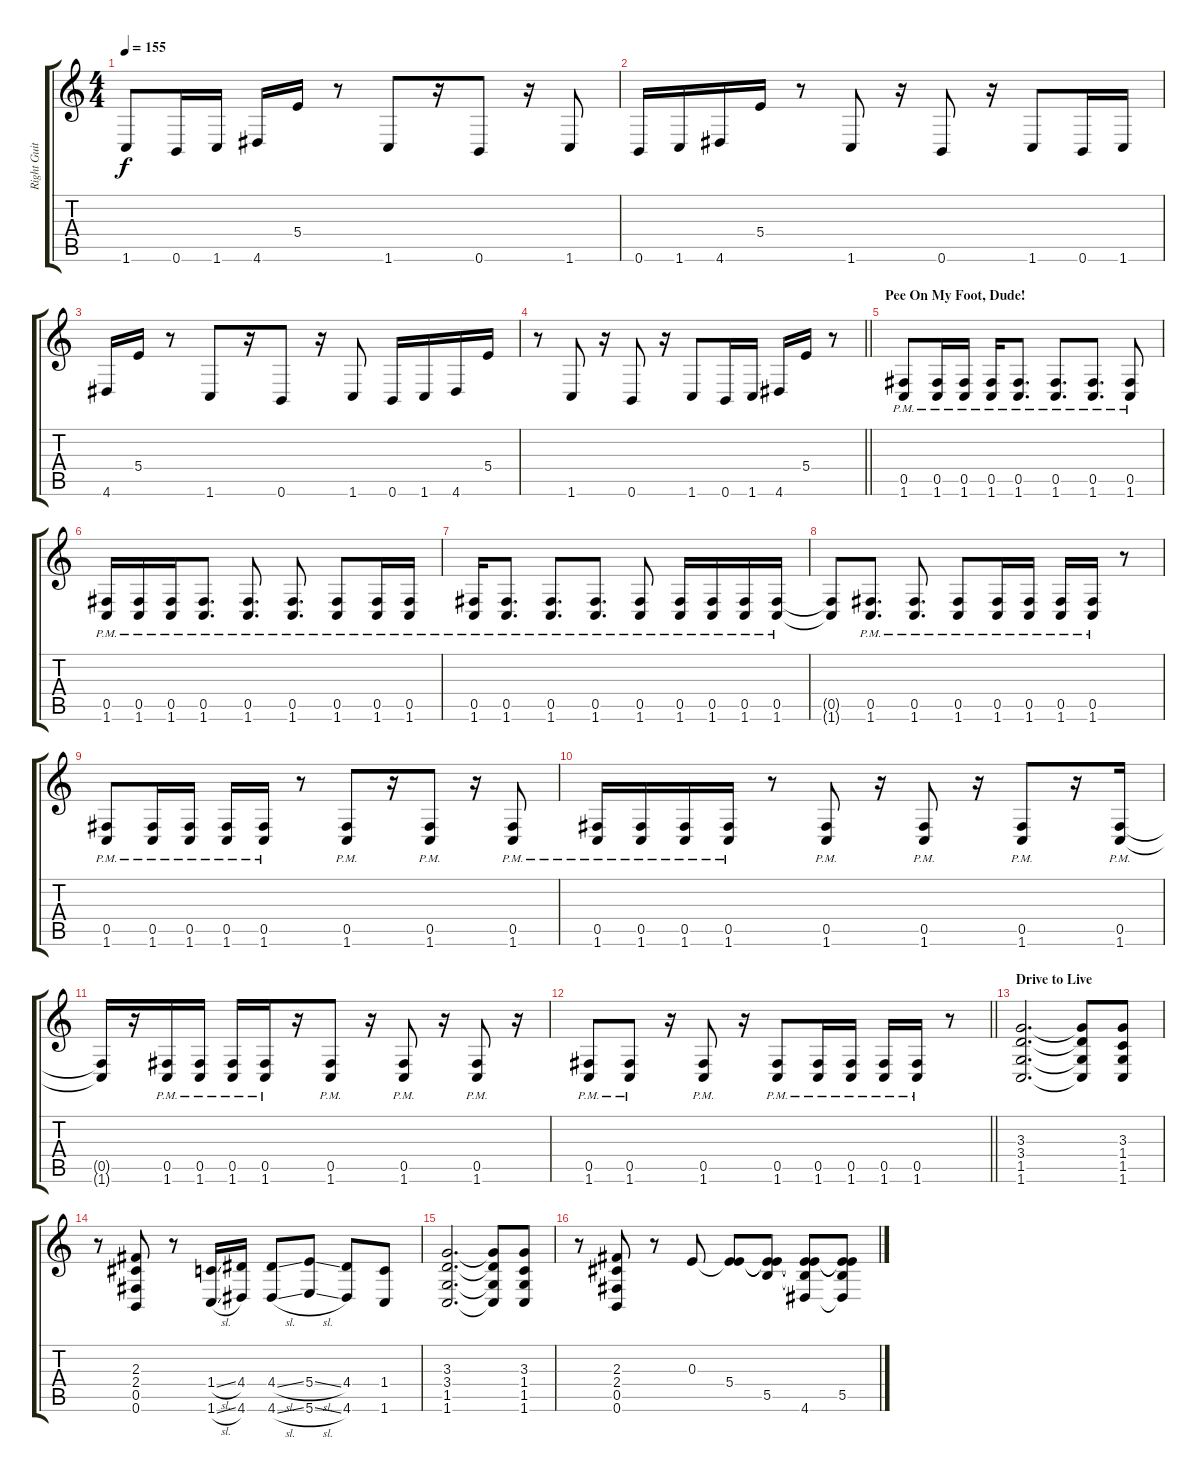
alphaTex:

\track ("Right Guitar" "Right Guit") {instrument distortionguitar}
\staff {score tabs}
\tuning (Db4 Ab3 E3 B2 Gb2 B1) {hide}
\ts (4 4)
\tempo 155
\clef g2
\ks c
1.6.8{dy f} 0.6.16 1.6.16 4.6.16 5.4.16 r.8 1.6.8 r.16 0.6.8 r.16 1.6.8 |
0.6.16 1.6.16 4.6.16 5.4.16 r.8 1.6.8 r.16 0.6.8 r.16 1.6.8 0.6.16 1.6.16 |
4.6.16 5.4.16 r.8 1.6.8 r.16 0.6.8 r.16 1.6.8 0.6.16 1.6.16 4.6.16 5.4.16 |
\barLineRight lightlight
r.8 1.6.8 r.16 0.6.8 r.16 1.6.8 0.6.16 1.6.16 4.6.16 5.4.16 r.8 |
\section ("" "Pee On My Foot, Dude!")
(0.5{pm} 1.6{pm}).8 (0.5{pm} 1.6{pm}).16 (0.5{pm} 1.6{pm}).16 (0.5{pm} 1.6{pm}).16 (0.5{pm} 1.6{pm}).8{d} (0.5{pm} 1.6{pm}).8{d} (0.5{pm} 1.6{pm}).8{d} (0.5{pm} 1.6{pm}).8 |
(0.5{pm} 1.6{pm}).16 (0.5{pm} 1.6{pm}).16 (0.5{pm} 1.6{pm}).16 (0.5{pm} 1.6{pm}).8{d} (0.5{pm} 1.6{pm}).8{d} (0.5{pm} 1.6{pm}).8{d} (0.5{pm} 1.6{pm}).8 (0.5{pm} 1.6{pm}).16 (0.5{pm} 1.6{pm}).16 |
(0.5{pm} 1.6{pm}).16 (0.5{pm} 1.6{pm}).8{d} (0.5{pm} 1.6{pm}).8{d} (0.5{pm} 1.6{pm}).8{d} (0.5{pm} 1.6{pm}).8 (0.5{pm} 1.6{pm}).16 (0.5{pm} 1.6{pm}).16 (0.5{pm} 1.6{pm}).16 (0.5{pm} 1.6{pm}).16 |
(0.5{t} 1.6{t}).8 (0.5{pm} 1.6{pm}).8{d} (0.5{pm} 1.6{pm}).8{d} (0.5{pm} 1.6{pm}).8 (0.5{pm} 1.6{pm}).16 (0.5{pm} 1.6{pm}).16 (0.5{pm} 1.6{pm}).16 (0.5{pm} 1.6{pm}).16 r.8 |
(0.5{pm} 1.6{pm}).8 (0.5{pm} 1.6{pm}).16 (0.5{pm} 1.6{pm}).16 (0.5{pm} 1.6{pm}).16 (0.5{pm} 1.6{pm}).16 r.8 (0.5{pm} 1.6{pm}).8 r.16 (0.5{pm} 1.6{pm}).8 r.16 (0.5{pm} 1.6{pm}).8 |
(0.5{pm} 1.6{pm}).16 (0.5{pm} 1.6{pm}).16 (0.5{pm} 1.6{pm}).16 (0.5{pm} 1.6{pm}).16 r.8 (0.5{pm} 1.6{pm}).8 r.16 (0.5{pm} 1.6{pm}).8 r.16 (0.5{pm} 1.6{pm}).8 r.16 (0.5{pm} 1.6{pm}).16 |
(0.5{t} 1.6{t}).16 r.16 (0.5{pm} 1.6{pm}).16 (0.5{pm} 1.6{pm}).16 (0.5{pm} 1.6{pm}).16 (0.5{pm} 1.6{pm}).16 r.16 (0.5{pm} 1.6{pm}).8 r.16 (0.5{pm} 1.6{pm}).8 r.16 (0.5{pm} 1.6{pm}).8 r.16 |
\barLineRight lightlight
(0.5{pm} 1.6{pm}).8 (0.5{pm} 1.6{pm}).8 r.16 (0.5{pm} 1.6{pm}).8 r.16 (0.5{pm} 1.6{pm}).8 (0.5{pm} 1.6{pm}).16 (0.5{pm} 1.6{pm}).16 (0.5{pm} 1.6{pm}).16 (0.5{pm} 1.6{pm}).16 r.8 |
\section ("" "Drive to Live")
(3.3 3.4 1.5 1.6).2{d} (3.3{t} 3.4{t} 1.5{t} 1.6{t}).8 (3.3 1.4 1.5 1.6).8 |
r.8 (2.3 2.4 0.5 0.6).8 r.8 (1.4{sl} 1.6{sl}).16 (4.4 4.6).16 (4.4{sl} 4.6{sl}).8 (5.4{sl} 5.6{sl}).8 (4.4 4.6).8 (1.4 1.6).8 |
(3.3 3.4 1.5 1.6).2{d} (3.3{t} 3.4{t} 1.5{t} 1.6{t}).8 (3.3 1.4 1.5 1.6).8 |
r.8 (2.3 2.4 0.5 0.6).8 r.8 0.3.8 (0.3{t} 5.4).8 (0.3{t} 5.4{t} 5.5).8 (0.3{t} 5.4{t} 5.5{t} 4.6).8 (0.3{t} 5.4{t} 5.5 4.6{t}).8
